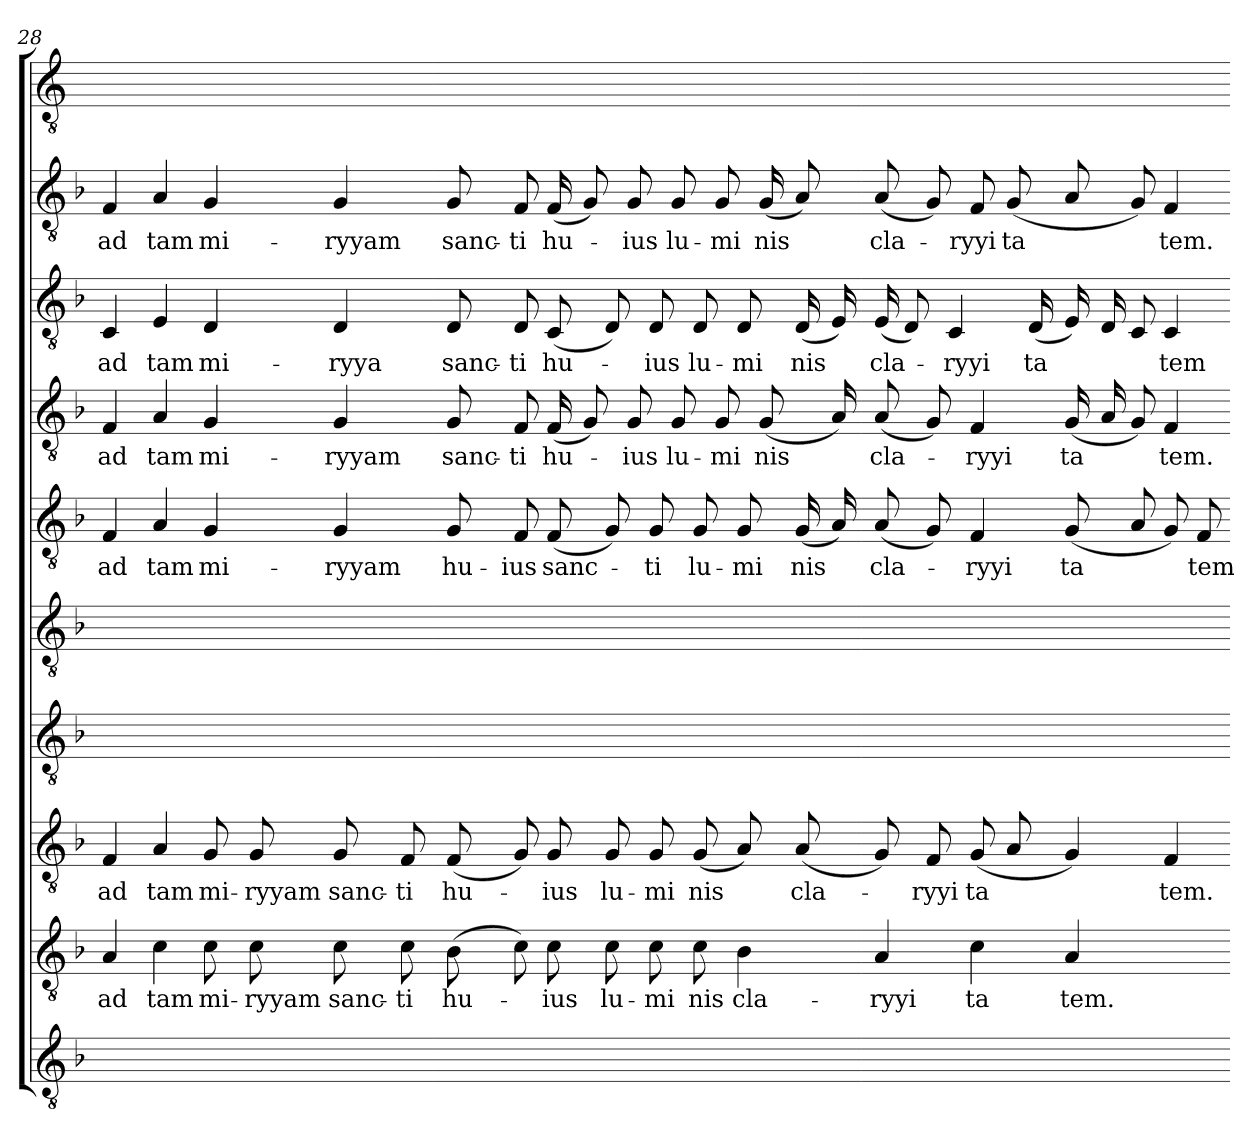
**kern	**kern	**text	**kern	**text	**kern	**kern	**kern	**text	**kern	**text	**kern	**text	**kern	**text	**kern
*part10	*part9	*part9	*part8	*part8	*part7	*part6	*part5	*part5	*part4	*part4	*part3	*part3	*part2	*part2	*part1
*staff10	*staff9	*staff9	*staff8	*staff8	*staff7	*staff6	*staff5	*staff5	*staff4	*staff4	*staff3	*staff3	*staff2	*staff2	*staff1
*clefGv2	*clefGv2	*	*clefGv2	*	*clefGv2	*clefGv2	*clefGv2	*	*clefGv2	*	*clefGv2	*	*clefGv2	*	*clefGv2
*k[b-]	*k[b-]	*	*k[b-]	*	*k[b-]	*k[b-]	*k[b-]	*	*k[b-]	*	*k[b-]	*	*k[b-]	*	*k[]
=28	=28	=28	=28	=28	=28	=28	=28	=28	=28	=28	=28	=28	=28	=28	=28
1ryy	4A	ad	4F	ad	1ryy	1ryy	4F	ad	4F	ad	4C	ad	4F	ad	1ryy
.	4c	tam	4A	tam	.	.	4A	tam	4A	tam	4E	tam	4A	tam	.
.	8c	mi-	8G	mi-	.	.	4G	mi-	4G	mi-	4D	mi-	4G	mi-	.
.	8c	-ryyam	8G	-ryyam	.	.	.	.	.	.	.	.	.	.	.
.	8c	sanc-	8G	sanc-	.	.	4G	-ryyam	4G	-ryyam	4D	-ryya	4G	-ryyam	.
.	8c	-ti	8F	-ti	.	.	.	.	.	.	.	.	.	.	.
=29-	=29-	=29-	=29-	=29-	=29-	=29-	=29-	=29-	=29-	=29-	=29-	=29-	=29-	=29-	=29-
1ryy	(8B-	hu-	(8F	hu-	1ryy	1ryy	8G	hu-	8G	sanc-	8D	sanc-	8G	sanc-	1ryy
.	8c)	.	8G)	.	.	.	8F	-ius	8F	-ti	8D	-ti	8F	-ti	.
.	8c	-ius	8G	-ius	.	.	(8F	sanc-	(16F	hu-	(8C	hu-	(16F	hu-	.
.	.	.	.	.	.	.	.	.	8G)	.	.	.	8G)	.	.
.	8c	lu-	8G	lu-	.	.	8G)	.	.	.	8D)	.	.	.	.
.	.	.	.	.	.	.	.	.	8G	-ius	.	.	8G	-ius	.
.	8c	mi	8G	mi	.	.	8G	-ti	.	.	8D	-ius	.	.	.
.	.	.	.	.	.	.	.	.	8G	lu-	.	.	8G	lu-	.
.	8c	-nis	(8G	-nis	.	.	8G	lu-	.	.	8D	lu-	.	.	.
.	.	.	.	.	.	.	.	.	8G	mi	.	.	8G	mi	.
.	4B-	cla-	8A)	.	.	.	8G	mi	.	.	8D	mi	.	.	.
.	.	.	.	.	.	.	.	.	(8G	-nis	.	.	(16G	-nis	.
.	.	.	(8A	cla-	.	.	(16G	-nis	.	.	(16D	-nis	8A)	.	.
.	.	.	.	.	.	.	16A)	.	16A)	.	16E)	.	.	.	.
=30-	=30-	=30-	=30-	=30-	=30-	=30-	=30-	=30-	=30-	=30-	=30-	=30-	=30-	=30-	=30-
1ryy	4A	ryyi	8G)	.	1ryy	1ryy	(8A	cla-	(8A	cla-	(16E	cla-	(8A	cla-	1ryy
.	.	.	.	.	.	.	.	.	.	.	8D)	.	.	.	.
.	.	.	8F	ryyi	.	.	8G)	.	8G)	.	.	.	8G)	.	.
.	.	.	.	.	.	.	.	.	.	.	4C	ryyi	.	.	.
.	4c	ta	(8G	ta	.	.	4F	ryyi	4F	ryyi	.	.	8F	ryyi	.
.	.	.	8A	.	.	.	.	.	.	.	.	.	(8G	ta	.
.	.	.	.	.	.	.	.	.	.	.	(16D	ta	.	.	.
.	4A	-tem.	4G)	.	.	.	(8G	ta	(16G	ta	16E)	.	8A	.	.
.	.	.	.	.	.	.	.	.	16A	.	16D	.	.	.	.
.	.	.	.	.	.	.	8A	.	8G)	.	8C	.	8G)	.	.
.	4ryy	.	4F	-tem.	.	.	8G)	.	4F	-tem.	4C	-tem	4F	-tem.	.
.	.	.	.	.	.	.	8F	-tem	.	.	.	.	.	.	.
=-	=-	=-	=-	=-	=-	=-	=-	=-	=-	=-	=-	=-	=-	=-	=-
*-	*-	*-	*-	*-	*-	*-	*-	*-	*-	*-	*-	*-	*-	*-	*-
